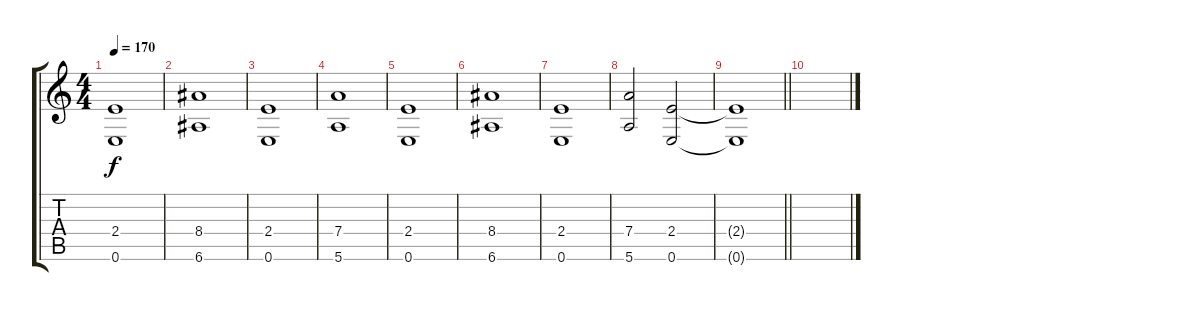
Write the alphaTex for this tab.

\track "" {instrument contrabass}
\staff {score tabs}
\tuning (E4 B3 G3 D3 A2 E2) {hide}
\ts (4 4)
\tempo 170
\clef g2
\ks c
(2.4 0.6).1{dy f volume 12} |
(8.4 6.6).1 |
(2.4 0.6).1 |
(7.4 5.6).1 |
(2.4 0.6).1 |
(8.4 6.6).1 |
(2.4 0.6).1 |
(7.4 5.6).2 (2.4 0.6).2 |
\barLineRight lightlight
(2.4{t} 0.6{t}).1 |
\section ("" "")
